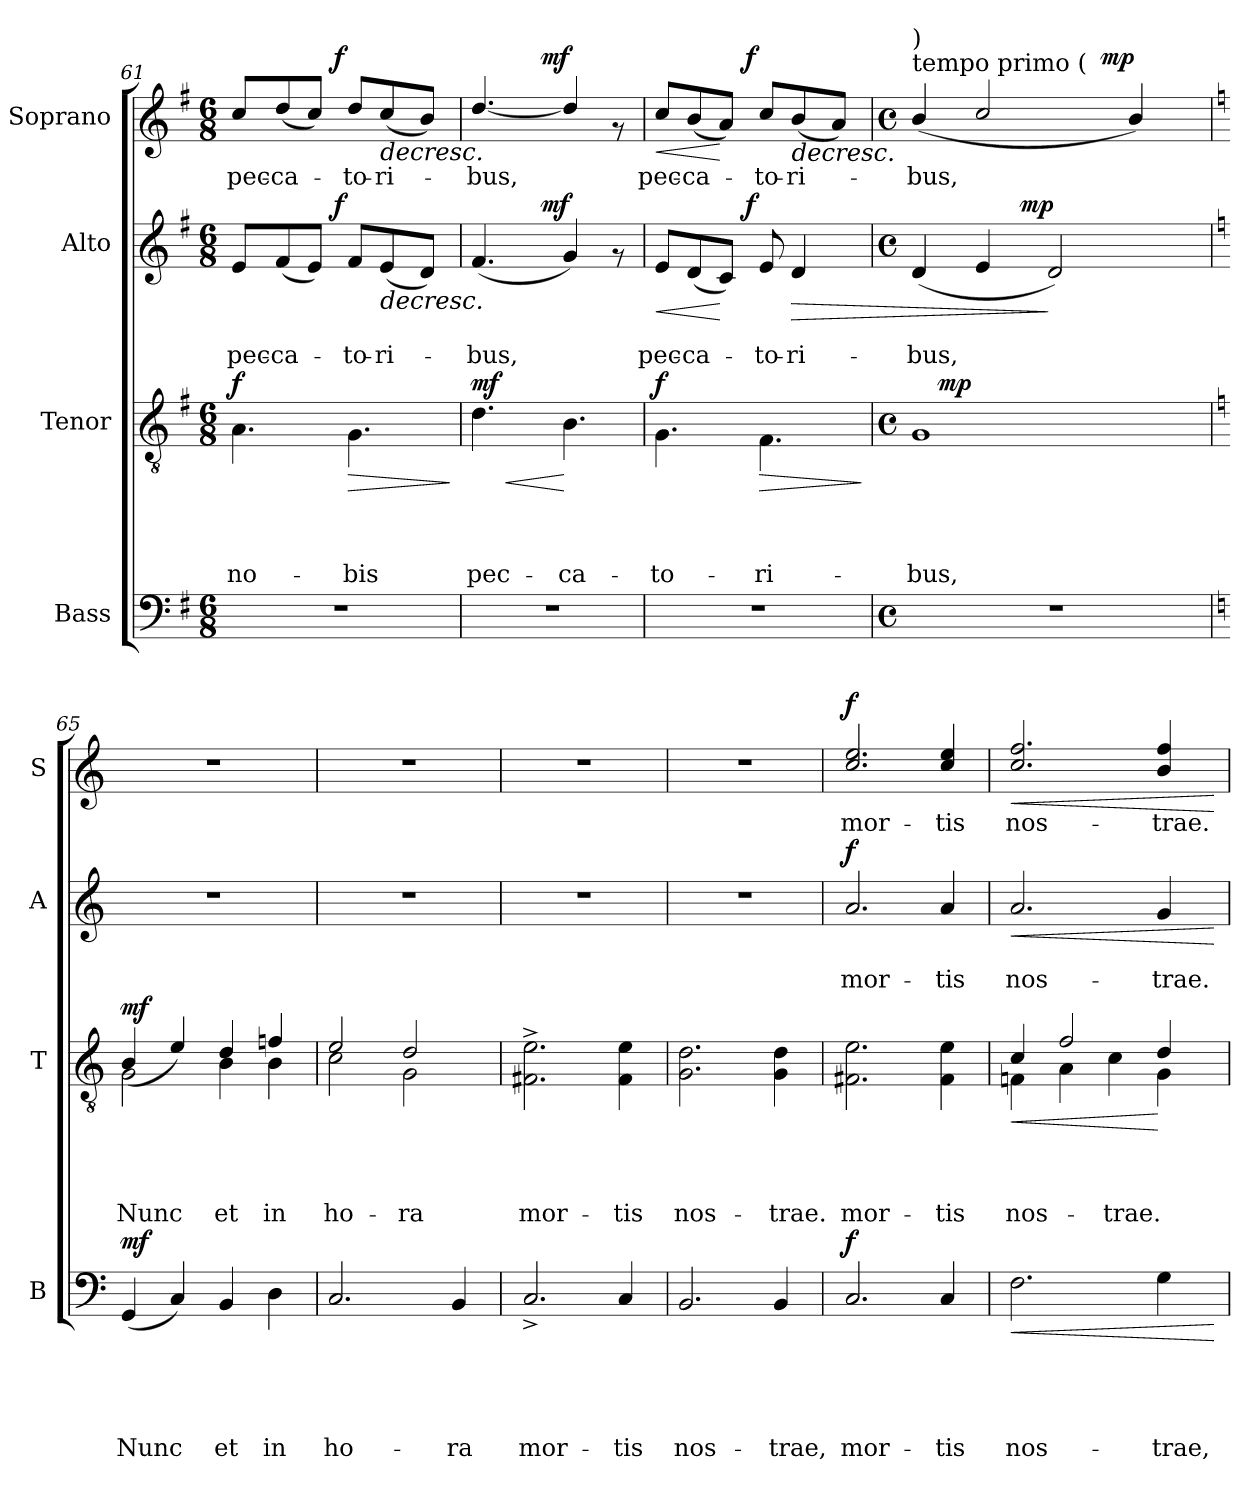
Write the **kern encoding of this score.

**kern	**text	**text	**text	**text	**text	**dynam	**kern	**text	**text	**text	**text	**dynam	**kern	**text	**text	**dynam	**kern	**text	**dynam
*part4	*part4	*part4	*part4	*part4	*part4	*part4	*part3	*part3	*part3	*part3	*part3	*part3	*part2	*part2	*part2	*part2	*part1	*part1	*part1
*staff4	*staff4	*staff4	*staff4	*staff4	*staff4	*staff4	*staff3	*staff3	*staff3	*staff3	*staff3	*staff3	*staff2	*staff2	*staff2	*staff2	*staff1	*staff1	*staff1
*I"Bass	*	*	*	*	*	*	*I"Tenor	*	*	*	*	*	*I"Alto	*	*	*	*I"Soprano	*	*
*I'B	*	*	*	*	*	*	*I'T	*	*	*	*	*	*I'A	*	*	*	*I'S	*	*
*clefF4	*	*	*	*	*	*	*clefGv2	*	*	*	*	*	*clefG2	*	*	*	*clefG2	*	*
*k[f#]	*	*	*	*	*	*	*k[f#]	*	*	*	*	*	*k[f#]	*	*	*	*k[f#]	*	*
*G:	*	*	*	*	*	*	*G:	*	*	*	*	*	*G:	*	*	*	*G:	*	*
*M6/8	*	*	*	*	*	*	*M6/8	*	*	*	*	*	*M6/8	*	*	*	*M6/8	*	*
=61	=61	=61	=61	=61	=61	=61	=61	=61	=61	=61	=61	=61	=61	=61	=61	=61	=61	=61	=61
!	!	!	!	!	!	!	!	!	!	!	!LO:LY:b	!LO:DY:a	!	!	!LO:LY:b	!	!	!LO:LY:b	!
*	*	*	*	*	*	*	*	*	*	*	*	*	*^	*	*	*	*^	*	*
2.r	.	.	.	.	.	.	4.A\	.	.	.	no-	f	8e/L	4ryy	.	pec-	.	8cc/L	4ryy	pec-	.
!	!	!	!	!	!	!	!	!	!	!	!	!	!	!	!	!LO:LY:b	!	!	!	!LO:LY:b	!
.	.	.	.	.	.	.	.	.	.	.	.	.	(<8f#/	.	.	-ca-	.	(>8dd/	.	-ca-	.
.	.	.	.	.	.	.	.	.	.	.	.	.	8e/J)	16.ryy	.	.	.	8cc/J)	16.ryy	.	.
!	!	!	!	!	!	!	!	!	!	!	!	!	!	!	!	!	!LO:DY:a	!	!	!	!LO:DY:a
.	.	.	.	.	.	.	.	.	.	.	.	.	.	4ryy	.	.	f	.	4ryy	.	f
!	!	!	!	!	!	!	!	!	!	!	!LO:LY:b	!LO:HP:b	!	!	!	!LO:LY:b	!	!	!	!LO:LY:b	!
.	.	.	.	.	.	.	4.G\	.	.	.	-bis	>	8f#/L	.	.	-to-	.	8dd/L	.	-to-	.
!	!	!	!	!	!	!	!	!	!	!	!	!	!	!	!	!LO:LY:b	!LO:HP:b	!	!	!LO:LY:b	!LO:HP:b
.	.	.	.	.	.	.	.	.	.	.	.	.	(<8e/	.	.	-ri-	>	(>8cc/	.	-ri-	>
.	.	.	.	.	.	.	.	.	.	.	.	.	.	8ryy	.	.	.	.	8ryy	.	.
.	.	.	.	.	.	.	.	.	.	.	.	.	8d/J)	.	.	.	.	8b/J)	.	.	.
.	.	.	.	.	.	.	.	.	.	.	.	.	.	32ryy	.	.	.	.	32ryy	.	.
.	.	.	.	.	.	.	.	.	.	.	.	]	.	.	.	.	.	.	.	.	.
=62	=62	=62	=62	=62	=62	=62	=62	=62	=62	=62	=62	=62	=62	=62	=62	=62	=62	=62	=62	=62	=62
!	!	!	!	!	!	!	!	!	!	!	!LO:LY:b	!LO:HP:b	!	!	!	!LO:LY:b	!	!	!	!LO:LY:b	!
!	!	!	!	!	!	!	!	!	!	!	!	!LO:DY:n=1:a	!	!	!	!	!	!	!	!	!
2.r	.	.	.	.	.	.	4.d\	.	.	.	pec-	< mf	(<4.f#/	4ryy	.	-bus,	.	[>4.dd/	4ryy	-bus,	.
.	.	.	.	.	.	.	.	.	.	.	.	.	.	16ryy	.	.	.	.	16ryy	.	.
!	!	!	!	!	!	!	!	!	!	!	!	!	!	!	!	!	!LO:DY:a	!	!	!	!LO:DY:a
.	.	.	.	.	.	.	.	.	.	.	.	.	.	4..ryy	.	.	mf	.	4..ryy	.	mf
!	!	!	!	!	!	!	!	!	!	!	!LO:LY:b	!	!	!	!	!	!	!	!	!	!
.	.	.	.	.	.	.	4.B\	.	.	.	-ca-	[	4g/)	.	.	.	]	4dd/]	.	.	]
.	.	.	.	.	.	.	.	.	.	.	.	.	8rf	.	.	.	.	8rf	.	.	.
!!LO:PB:g=z	!!
=63	=63	=63	=63	=63	=63	=63	=63	=63	=63	=63	=63	=63	=63	=63	=63	=63	=63	=63	=63	=63	=63
!	!	!	!	!	!	!	!	!	!	!	!LO:LY:b	!LO:DY:a	!	!	!	!LO:LY:b	!LO:HP:b	!	!	!LO:LY:b	!LO:HP:b
2.r	.	.	.	.	.	.	4.G\	.	.	.	-to-	f	8e/L	4ryy	.	pec-	<	8cc/L	4ryy	pec-	<
!	!	!	!	!	!	!	!	!	!	!	!	!	!	!	!	!LO:LY:b	!	!	!	!LO:LY:b	!
.	.	.	.	.	.	.	.	.	.	.	.	.	(<8d/	.	.	-ca-	.	(>8b/	.	-ca-	.
.	.	.	.	.	.	.	.	.	.	.	.	.	8c/J)	16.ryy	.	.	[	8a/J)	16.ryy	.	[
!	!	!	!	!	!	!	!	!	!	!	!	!	!	!	!	!	!LO:DY:a	!	!	!	!LO:DY:a
.	.	.	.	.	.	.	.	.	.	.	.	.	.	4ryy	.	.	f	.	4ryy	.	f
!	!	!	!	!	!	!	!	!	!	!	!LO:LY:b	!LO:HP:b	!	!	!	!LO:LY:b	!	!	!	!LO:LY:b	!
.	.	.	.	.	.	.	4.F#\	.	.	.	-ri-	>	8e/	.	.	-to-	.	8cc/L	.	-to-	.
!	!	!	!	!	!	!	!	!	!	!	!	!	!	!	!	!LO:LY:b	!LO:HP:b	!	!	!LO:LY:b	!LO:HP:b
.	.	.	.	.	.	.	.	.	.	.	.	.	4d/	.	.	-ri-	>	(>8b/	.	-ri-	>
.	.	.	.	.	.	.	.	.	.	.	.	.	.	8ryy	.	.	.	.	8ryy	.	.
.	.	.	.	.	.	.	.	.	.	.	.	.	.	.	.	.	.	8a/J)	.	.	.
.	.	.	.	.	.	.	.	.	.	.	.	.	.	32ryy	.	.	.	.	32ryy	.	.
.	.	.	.	.	.	.	.	.	.	.	.	]	.	.	.	.	.	.	.	.	.
=64	=64	=64	=64	=64	=64	=64	=64	=64	=64	=64	=64	=64	=64	=64	=64	=64	=64	=64	=64	=64	=64
*M4/4	*	*	*	*	*	*	*M4/4	*	*	*	*	*	*M4/4	*	*	*	*	*M4/4	*	*	*
*met(c)	*	*	*	*	*	*	*met(c)	*	*	*	*	*	*met(c)	*	*	*	*	*met(c)	*	*	*
*	*	*	*	*	*	*	*	*	*	*	*	*	*	*	*	*	*	*MM65	*	*	*
!	!	!	!	!	!	!	!	!	!	!	!	!	!	!	!	!	!	!LO:TX:a:t=tempo primo (	!	!	!
!	!	!	!	!	!	!	!	!	!	!	!	!	!	!	!	!	!	!LO:TX:a:t=)	!	!	!
!	!	!	!	!	!	!	!	!	!	!	!LO:LY:b	!	!	!	!	!LO:LY:b	!	!	!	!LO:LY:b	!
*	*	*	*	*	*	*	*^	*	*	*	*	*	*	*	*	*	*	*	*	*	*
1r	.	.	.	.	.	.	1G	16.ryy	.	.	.	-bus,	.	(<4d/	4ryy	.	-bus,	.	(>4b/	2ryy	-bus,	.
!	!	!	!	!	!	!	!	!	!	!	!	!	!LO:DY:a	!	!	!	!	!	!	!	!	!
.	.	.	.	.	.	.	.	2ryy	.	.	.	.	mp	.	.	.	.	.	.	.	.	.
.	.	.	.	.	.	.	.	.	.	.	.	.	.	4e/	8ryy	.	.	]	2cc/	.	.	.
.	.	.	.	.	.	.	.	.	.	.	.	.	.	.	32ryy	.	.	.	.	.	.	.
!	!	!	!	!	!	!	!	!	!	!	!	!	!	!	!	!	!	!LO:DY:a	!	!	!	!
.	.	.	.	.	.	.	.	.	.	.	.	.	.	.	2ryy	.	.	mp	.	.	.	.
.	.	.	.	.	.	.	.	.	.	.	.	.	.	2d/)	.	.	.	.	.	8ryy	.	.
.	.	.	.	.	.	.	.	4ryy	.	.	.	.	.	.	.	.	.	.	.	.	.	.
.	.	.	.	.	.	.	.	.	.	.	.	.	.	.	.	.	.	.	.	32ryy	.	.
!	!	!	!	!	!	!	!	!	!	!	!	!	!	!	!	!	!	!	!	!	!	!LO:DY:a
.	.	.	.	.	.	.	.	.	.	.	.	.	.	.	.	.	.	.	.	4ryy	.	mp
.	.	.	.	.	.	.	.	.	.	.	.	.	.	.	.	.	.	.	4b/)	.	.	]
.	.	.	.	.	.	.	.	8ryy	.	.	.	.	.	.	.	.	.	.	.	.	.	.
.	.	.	.	.	.	.	.	.	.	.	.	.	.	.	16.ryy	.	.	.	.	16.ryy	.	.
.	.	.	.	.	.	.	.	32ryy	.	.	.	.	.	.	.	.	.	.	.	.	.	.
*	*	*	*	*	*	*	*	*	*	*	*	*	*	*v	*v	*	*	*	*	*	*	*
*	*	*	*	*	*	*	*	*	*	*	*	*	*	*	*	*	*	*v	*v	*	*
=65	=65	=65	=65	=65	=65	=65	=65	=65	=65	=65	=65	=65	=65	=65	=65	=65	=65	=65	=65	=65
*k[]	*	*	*	*	*	*	*k[]	*	*	*	*	*	*	*k[]	*	*	*	*k[]	*	*
*C:	*	*	*	*	*	*	*C:	*	*	*	*	*	*	*C:	*	*	*	*C:	*	*
*	*	*	*	*	*	*	*	*	*	*	*	*	*	*^	*	*	*	*^	*	*
!	!	!	!	!	!LO:LY:b	!LO:DY:a	!	!	!	!	!	!LO:LY:b	!LO:DY:a	!	!	!	!	!	!	!	!	!
*	*	*	*	*	*	*	*	*	*	*	*	*	*	*v	*v	*	*	*	*	*	*	*
*	*	*	*	*	*	*	*	*	*	*	*	*	*	*	*	*	*	*v	*v	*	*
(<4GG/	.	.	.	.	-Nunc	mf	2G\	(>4B/	.	.	.	Nunc	mf	1r	.	.	.	1r	.	.
4C/)	.	.	.	.	.	.	.	4e/)	.	.	.	.	.	.	.	.	.	.	.	.
!	!	!	!	!	!LO:LY:b	!	!	!	!	!	!	!LO:LY:b	!	!	!	!	!	!	!	!
4BB/	.	.	.	.	et	.	4B\	4d/	.	.	.	et	.	.	.	.	.	.	.	.
!	!	!	!	!	!LO:LY:b	!	!	!	!	!	!	!LO:LY:b	!	!	!	!	!	!	!	!
4D\	.	.	.	.	in	.	4fn/	4B\	.	.	.	in	.	.	.	.	.	.	.	.
=66	=66	=66	=66	=66	=66	=66	=66	=66	=66	=66	=66	=66	=66	=66	=66	=66	=66	=66	=66	=66
!	!	!	!	!	!LO:LY:b	!	!	!	!	!	!	!LO:LY:b	!	!	!	!	!	!	!	!
2.C/	.	.	.	.	ho-	.	2e/	2c\	.	.	.	ho-	.	1r	.	.	.	1r	.	.
!	!	!	!	!	!	!	!	!	!	!	!	!LO:LY:b	!	!	!	!	!	!	!	!
.	.	.	.	.	.	.	2d/	2G\	.	.	.	-ra	.	.	.	.	.	.	.	.
!	!	!	!	!	!LO:LY:b	!	!	!	!	!	!	!	!	!	!	!	!	!	!	!
4BB/	.	.	.	.	-ra	.	.	.	.	.	.	.	.	.	.	.	.	.	.	.
*	*	*	*	*	*	*	*v	*v	*	*	*	*	*	*	*	*	*	*	*	*
=67	=67	=67	=67	=67	=67	=67	=67	=67	=67	=67	=67	=67	=67	=67	=67	=67	=67	=67	=67
!	!	!	!	!	!LO:LY:b	!	!	!	!	!	!LO:LY:b	!	!	!	!	!	!	!	!
2.C^</	.	.	.	.	mor-	.	2.F#X\^> 2.e\^>	.	.	.	mor-	.	1r	.	.	.	1r	.	.
!	!	!	!	!	!LO:LY:b	!	!	!	!	!	!LO:LY:b	!	!	!	!	!	!	!	!
4C/	.	.	.	.	-tis	.	4F#\ 4e\	.	.	.	-tis	.	.	.	.	.	.	.	.
=68	=68	=68	=68	=68	=68	=68	=68	=68	=68	=68	=68	=68	=68	=68	=68	=68	=68	=68	=68
!	!	!	!	!	!LO:LY:b	!	!	!	!	!	!LO:LY:b	!	!	!	!	!	!	!	!
2.BB/	.	.	.	.	nos-	.	2.G\ 2.d\	.	.	.	nos-	.	1r	.	.	.	1r	.	.
!	!	!	!	!	!LO:LY:b	!	!	!	!	!	!LO:LY:b	!	!	!	!	!	!	!	!
4BB/	.	.	.	.	-trae,	.	4G\ 4d\	.	.	.	-trae.	.	.	.	.	.	.	.	.
=69	=69	=69	=69	=69	=69	=69	=69	=69	=69	=69	=69	=69	=69	=69	=69	=69	=69	=69	=69
!	!	!	!	!	!LO:LY:b	!LO:DY:a	!	!	!	!	!LO:LY:b	!	!	!	!LO:LY:b	!LO:DY:a	!	!LO:LY:b	!LO:DY:a
2.C/	.	.	.	.	mor-	f	2.F#X\ 2.e\	.	.	.	mor-	.	2.a/	.	mor-	f	2.cc/ 2.ee/	mor-	f
!	!	!	!	!	!LO:LY:b	!	!	!	!	!	!LO:LY:b	!	!	!	!LO:LY:b	!	!	!LO:LY:b	!
4C/	.	.	.	.	-tis	.	4F#\ 4e\	.	.	.	-tis	.	4a/	.	-tis	.	4cc/ 4ee/	-tis	.
=70	=70	=70	=70	=70	=70	=70	=70	=70	=70	=70	=70	=70	=70	=70	=70	=70	=70	=70	=70
!	!	!	!	!	!LO:LY:b	!LO:HP:b	!	!	!	!	!LO:LY:b	!LO:HP:b	!	!	!LO:LY:b	!LO:HP:b	!	!LO:LY:b	!LO:HP:b
*	*	*	*	*	*	*	*^	*	*	*	*	*	*	*	*	*	*	*	*
*	*	*	*	*	*	*	*	*^	*	*	*	*	*	*	*	*	*	*	*	*
2.F\	.	.	.	.	nos-	<	4c/	4Fni\	2.ryy	.	.	.	nos-	<	2.a/	.	nos-	<	2.cc/ 2.ff/	nos-	<
.	.	.	.	.	.	.	4A\	2f/	.	.	.	.	.	.	.	.	.	.	.	.	.
!	!	!	!	!	!	!	!	!	!	!	!	!	!LO:LY:b	!	!	!	!	!	!	!	!
.	.	.	.	.	.	.	(4c\	.	.	.	.	.	trae.	.	.	.	.	.	.	.	.
!	!	!	!	!	!LO:LY:b	!	!	!	!	!	!	!	!	!	!	!	!LO:LY:b	!	!	!LO:LY:b	!
4G\	.	.	.	.	-trae,	.	16.ryy	4d/	4G\	.	.	.	.	[	4g/	.	-trae.	.	4b/ 4ff/	-trae.	.
.	.	.	.	.	.	.	32ryy	.	.	.	.	.	.	.	.	.	.	.	.	.	.
.	.	.	.	.	.	.	8ryy	.	.	.	.	.	.	.	.	.	.	.	.	.	.
*	*	*	*	*	*	*	*v	*v	*v	*	*	*	*	*	*	*	*	*	*	*	*
.	.	.	.	.	.	[	.	.	.	.	.	.	.	.	.	[	.	.	[
=	=	=	=	=	=	=	=	=	=	=	=	=	=	=	=	=	=	=	=
*-	*-	*-	*-	*-	*-	*-	*-	*-	*-	*-	*-	*-	*-	*-	*-	*-	*-	*-	*-
